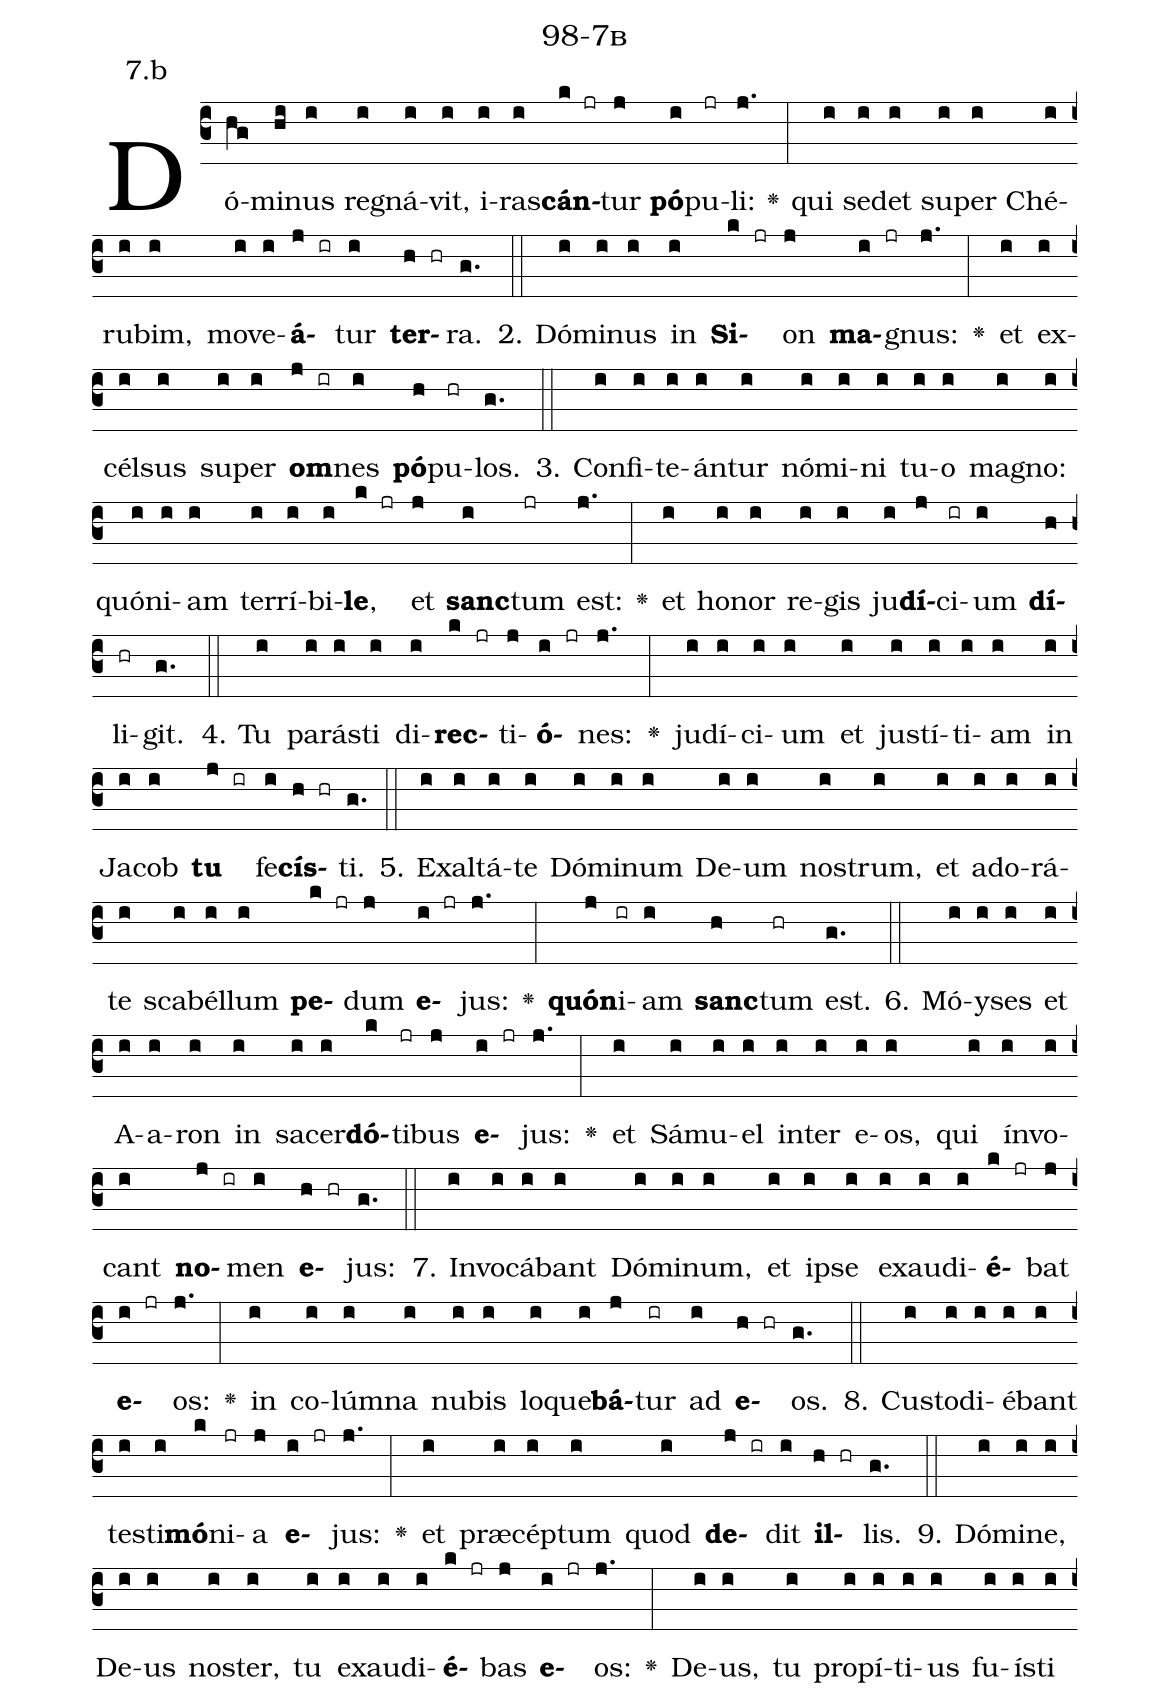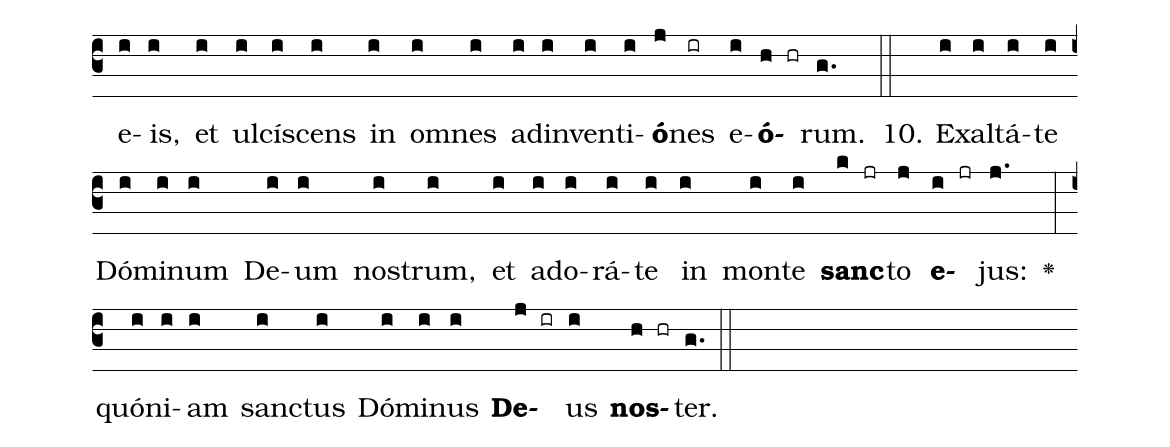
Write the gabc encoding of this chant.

name: 98-7b;
annotation: 7.b;
%%
(c3)Dó(hg)mi(hi)nus(i) re(i)gná(i)vit,(i) i(i)ras(i)<b>cán</b>(k jr)tur(j) <b>pó</b>(i)pu(jr)li:(j.) <v>\greheightstar</v>(:) qui(i) se(i)det(i) su(i)per(i) Ché(i)ru(i)bim,(i) mo(i)ve(i)<b>á</b>(j ir)tur(i) <b>ter</b>(h hr)ra.(g.) (::)
2. Dó(i)mi(i)nus(i) in(i) <b>Si</b>(k jr)on(j) <b>ma</b>(i jr)gnus:(j.) <v>\greheightstar</v>(:) et(i) ex(i)cél(i)sus(i) su(i)per(i) <b>om</b>(j ir)nes(i) <b>pó</b>(h)pu(hr)los.(g.) (::)
3. Con(i)fi(i)te(i)án(i)tur(i) nó(i)mi(i)ni(i) tu(i)o(i) ma(i)gno:(i) quón(i)i(i)am(i) ter(i)rí(i)bi(i)<b>le</b>,(k jr) et(j) <b>sanc</b>(i)tum(jr) est:(j.) <v>\greheightstar</v>(:) et(i) ho(i)nor(i) re(i)gis(i) ju(i)<b>dí</b>(j)ci(ir)um(i) <b>dí</b>(h)li(hr)git.(g.) (::)
4. Tu(i) pa(i)rás(i)ti(i) di(i)<b>rec</b>(k jr)ti(j)<b>ó</b>(i jr)nes:(j.) <v>\greheightstar</v>(:) ju(i)dí(i)ci(i)um(i) et(i) jus(i)tí(i)ti(i)am(i) in(i) Ja(i)cob(i) <b>tu</b>(j ir) fe(i)<b>cís</b>(h hr)ti.(g.) (::)
5. Ex(i)al(i)tá(i)te(i) Dó(i)mi(i)num(i) De(i)um(i) nos(i)trum,(i) et(i) ad(i)o(i)rá(i)te(i) sca(i)bél(i)lum(i) <b>pe</b>(k jr)dum(j) <b>e</b>(i jr)jus:(j.) <v>\greheightstar</v>(:) <b>quón</b>(j)i(ir)am(i) <b>sanc</b>(h)tum(hr) est.(g.) (::)
6. Mó(i)y(i)ses(i) et(i) A(i)a(i)ron(i) in(i) sa(i)cer(i)<b>dó</b>(k)ti(jr)bus(j) <b>e</b>(i jr)jus:(j.) <v>\greheightstar</v>(:) et(i) Sá(i)mu(i)el(i) in(i)ter(i) e(i)os,(i) qui(i) ín(i)vo(i)cant(i) <b>no</b>(j ir)men(i) <b>e</b>(h hr)jus:(g.) (::)
7. In(i)vo(i)cá(i)bant(i) Dó(i)mi(i)num,(i) et(i) ip(i)se(i) ex(i)au(i)di(i)<b>é</b>(k jr)bat(j) <b>e</b>(i jr)os:(j.) <v>\greheightstar</v>(:) in(i) co(i)lúm(i)na(i) nu(i)bis(i) lo(i)que(i)<b>bá</b>(j)tur(ir) ad(i) <b>e</b>(h hr)os.(g.) (::)
8. Cus(i)to(i)di(i)é(i)bant(i) tes(i)ti(i)<b>mó</b>(k)ni(jr)a(j) <b>e</b>(i jr)jus:(j.) <v>\greheightstar</v>(:) et(i) præ(i)cép(i)tum(i) quod(i) <b>de</b>(j ir)dit(i) <b>il</b>(h hr)lis.(g.) (::)
9. Dó(i)mi(i)ne,(i) De(i)us(i) nos(i)ter,(i) tu(i) ex(i)au(i)di(i)<b>é</b>(k jr)bas(j) <b>e</b>(i jr)os:(j.) <v>\greheightstar</v>(:) De(i)us,(i) tu(i) pro(i)pí(i)ti(i)us(i) fu(i)ís(i)ti(i) e(i)is,(i) et(i) ul(i)cí(i)scens(i) in(i) om(i)nes(i) ad(i)in(i)ven(i)ti(i)<b>ó</b>(j)nes(ir) e(i)<b>ó</b>(h hr)rum.(g.) (::)
10. Ex(i)al(i)tá(i)te(i) Dó(i)mi(i)num(i) De(i)um(i) nos(i)trum,(i) et(i) ad(i)o(i)rá(i)te(i) in(i) mon(i)te(i) <b>sanc</b>(k jr)to(j) <b>e</b>(i jr)jus:(j.) <v>\greheightstar</v>(:) quón(i)i(i)am(i) sanc(i)tus(i) Dó(i)mi(i)nus(i) <b>De</b>(j ir)us(i) <b>nos</b>(h hr)ter.(g.) (::)
